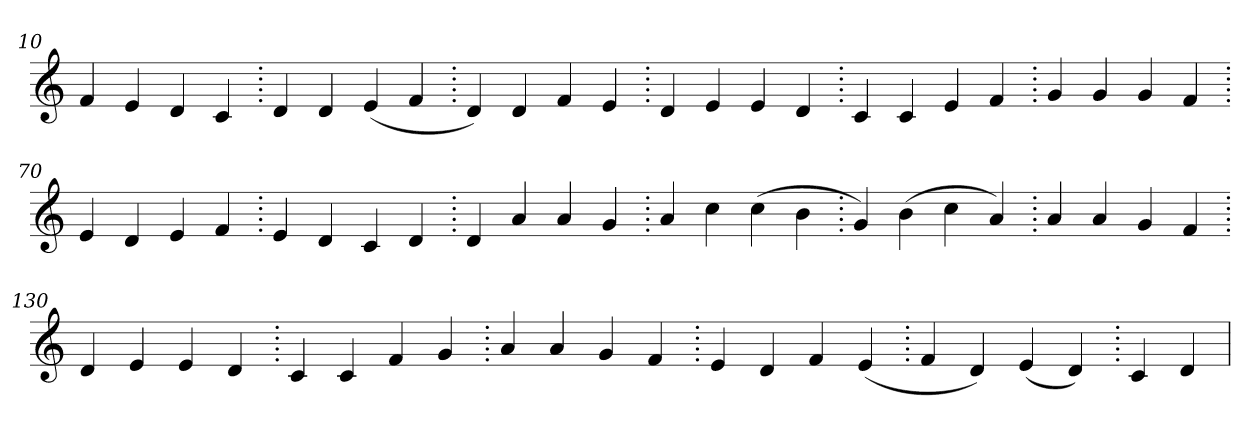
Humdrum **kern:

**kern
*part1
*staff1
*clefG2
=10.
4f
4e
4d
4c
=20.
4d
4d
(>4e
4f
=30.
4d)
4d
4f
4e
=40.
4d
4e
4e
4d
=50.
4c
4c
4e
4f
=60.
4g
4g
4g
4f
=70.
4e
4d
4e
4f
=80.
4e
4d
4c
4d
=90.
4d
4a
4a
4g
=100.
4a
4cc
(>4cc
4b
=110.
4g)
(>4b
4cc
4a)
=120.
4a
4a
4g
4f
=130.
4d
4e
4e
4d
=140.
4c
4c
4f
4g
=150.
4a
4a
4g
4f
=160.
4e
4d
4f
(>4e
=170.
4f
4d)
(>4e
4d)
=180.
4c
4d
=
*-
